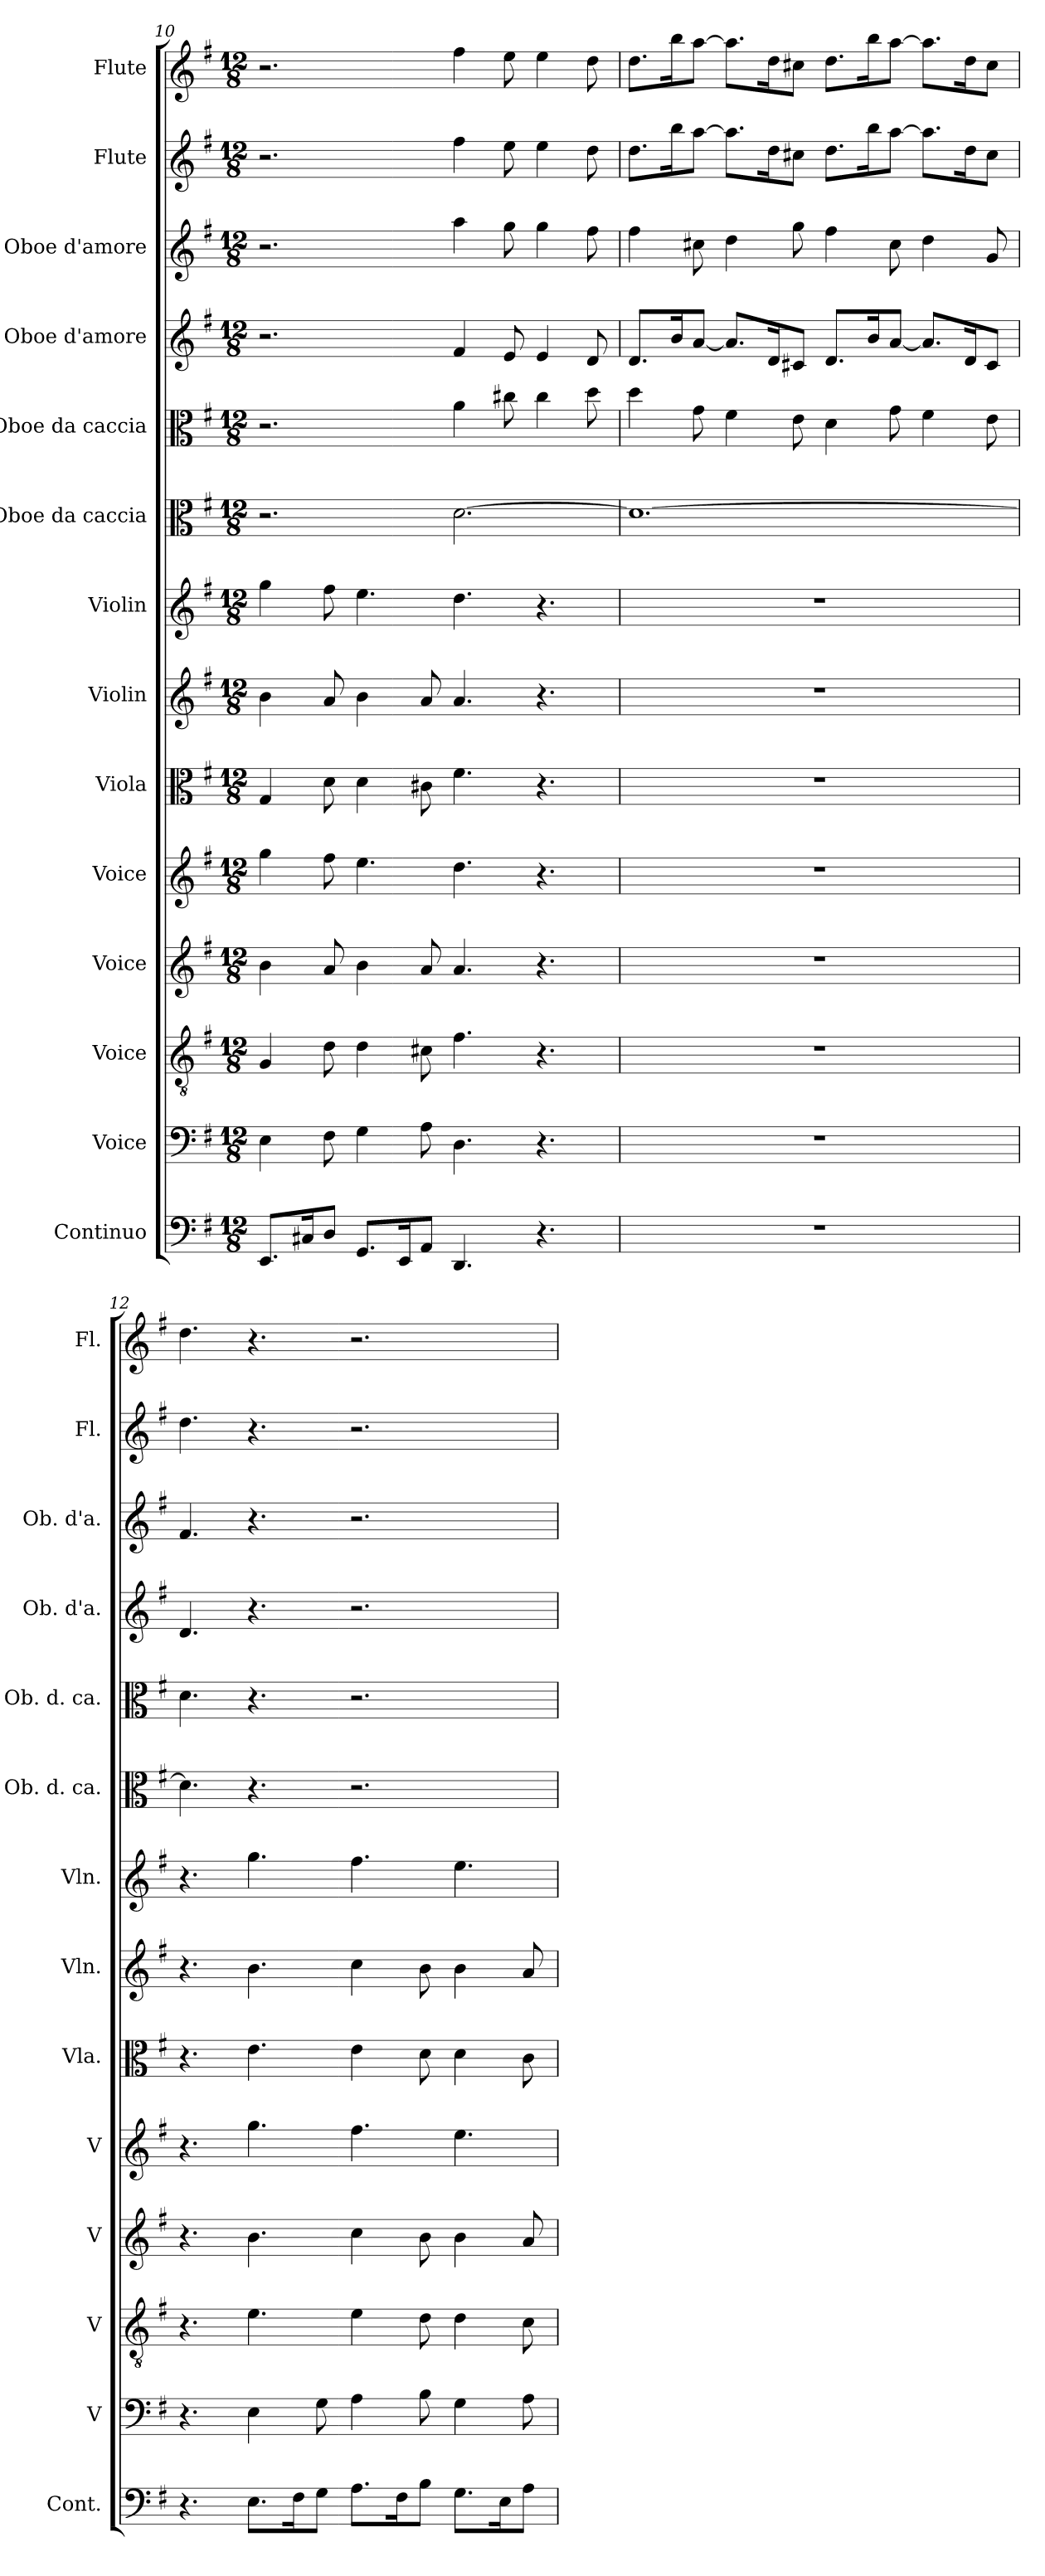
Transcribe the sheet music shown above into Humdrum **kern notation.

**kern	**kern	**kern	**kern	**kern	**kern	**kern	**kern	**kern	**kern	**kern	**kern	**kern	**kern
*part14	*part13	*part12	*part11	*part10	*part9	*part8	*part7	*part6	*part5	*part4	*part3	*part2	*part1
*staff14	*staff13	*staff12	*staff11	*staff10	*staff9	*staff8	*staff7	*staff6	*staff5	*staff4	*staff3	*staff2	*staff1
*I"Continuo	*I"Voice	*I"Voice	*I"Voice	*I"Voice	*I"Viola	*I"Violin	*I"Violin	*I"Oboe da caccia	*I"Oboe da caccia	*I"Oboe d'amore	*I"Oboe d'amore	*I"Flute	*I"Flute
*I'Cont.	*I'V	*I'V	*I'V	*I'V	*I'Vla.	*I'Vln.	*I'Vln.	*I'Ob. d. ca.	*I'Ob. d. ca.	*I'Ob. d'a.	*I'Ob. d'a.	*I'Fl.	*I'Fl.
*clefF4	*clefF4	*clefGv2	*clefG2	*clefG2	*clefC3	*clefG2	*clefG2	*clefC3	*clefC3	*clefG2	*clefG2	*clefG2	*clefG2
*k[f#]	*k[f#]	*k[f#]	*k[f#]	*k[f#]	*k[f#]	*k[f#]	*k[f#]	*k[f#]	*k[f#]	*k[f#]	*k[f#]	*k[f#]	*k[f#]
*M12/8	*M12/8	*M12/8	*M12/8	*M12/8	*M12/8	*M12/8	*M12/8	*M12/8	*M12/8	*M12/8	*M12/8	*M12/8	*M12/8
=10	=10	=10	=10	=10	=10	=10	=10	=10	=10	=10	=10	=10	=10
8.EEL	4E	4G	4b	4gg	4G	4b	4gg	2.r	2.r	2.r	2.r	2.r	2.r
16C#XK	.	.	.	.	.	.	.	.	.	.	.	.	.
8DJ	8F#	8d	8a	8ff#	8d	8a	8ff#	.	.	.	.	.	.
8.GGL	4G	4d	4b	4.ee	4d	4b	4.ee	.	.	.	.	.	.
16EEK	.	.	.	.	.	.	.	.	.	.	.	.	.
8AAJ	8A	8c#X	8a	.	8c#X	8a	.	.	.	.	.	.	.
4.DD	4.D	4.f#	4.a	4.dd	4.f#	4.a	4.dd	[2.d	4a	4f#	4aa	4ff#	4ff#
.	.	.	.	.	.	.	.	.	8cc#X	8e	8gg	8ee	8ee
4.r	4.r	4.r	4.r	4.r	4.r	4.r	4.r	.	4cc#	4e	4gg	4ee	4ee
.	.	.	.	.	.	.	.	.	8dd	8d	8ff#	8dd	8dd
=11	=11	=11	=11	=11	=11	=11	=11	=11	=11	=11	=11	=11	=11
1.r	1.r	1.r	1.r	1.r	1.r	1.r	1.r	1.d_	4dd	8.dL	4ff#	8.ddL	8.ddL
.	.	.	.	.	.	.	.	.	.	16bK	.	16bbK	16bbK
.	.	.	.	.	.	.	.	.	8g	[8aJ	8cc#X	[8aaJ	[8aaJ
.	.	.	.	.	.	.	.	.	4f#	8.aL]	4dd	8.aaL]	8.aaL]
.	.	.	.	.	.	.	.	.	.	16dK	.	16ddK	16ddK
.	.	.	.	.	.	.	.	.	8e	8c#XJ	8gg	8cc#XJ	8cc#XJ
.	.	.	.	.	.	.	.	.	4d	8.dL	4ff#	8.ddL	8.ddL
.	.	.	.	.	.	.	.	.	.	16bK	.	16bbK	16bbK
.	.	.	.	.	.	.	.	.	8g	[8aJ	8cc#	[8aaJ	[8aaJ
.	.	.	.	.	.	.	.	.	4f#	8.aL]	4dd	8.aaL]	8.aaL]
.	.	.	.	.	.	.	.	.	.	16dK	.	16ddK	16ddK
.	.	.	.	.	.	.	.	.	8e	8c#J	8g	8cc#J	8cc#J
=12	=12	=12	=12	=12	=12	=12	=12	=12	=12	=12	=12	=12	=12
4.r	4.r	4.r	4.r	4.r	4.r	4.r	4.r	4.d]	4.d	4.d	4.f#	4.dd	4.dd
8.EL	4E	4.e	4.b	4.gg	4.e	4.b	4.gg	4.r	4.r	4.r	4.r	4.r	4.r
16F#K	.	.	.	.	.	.	.	.	.	.	.	.	.
8GJ	8G	.	.	.	.	.	.	.	.	.	.	.	.
8.AL	4A	4e	4cc	4.ff#	4e	4cc	4.ff#	2.r	2.r	2.r	2.r	2.r	2.r
16F#K	.	.	.	.	.	.	.	.	.	.	.	.	.
8BJ	8B	8d	8b	.	8d	8b	.	.	.	.	.	.	.
8.GL	4G	4d	4b	4.ee	4d	4b	4.ee	.	.	.	.	.	.
16EK	.	.	.	.	.	.	.	.	.	.	.	.	.
8AJ	8A	8c	8a	.	8c	8a	.	.	.	.	.	.	.
=	=	=	=	=	=	=	=	=	=	=	=	=	=
*-	*-	*-	*-	*-	*-	*-	*-	*-	*-	*-	*-	*-	*-
